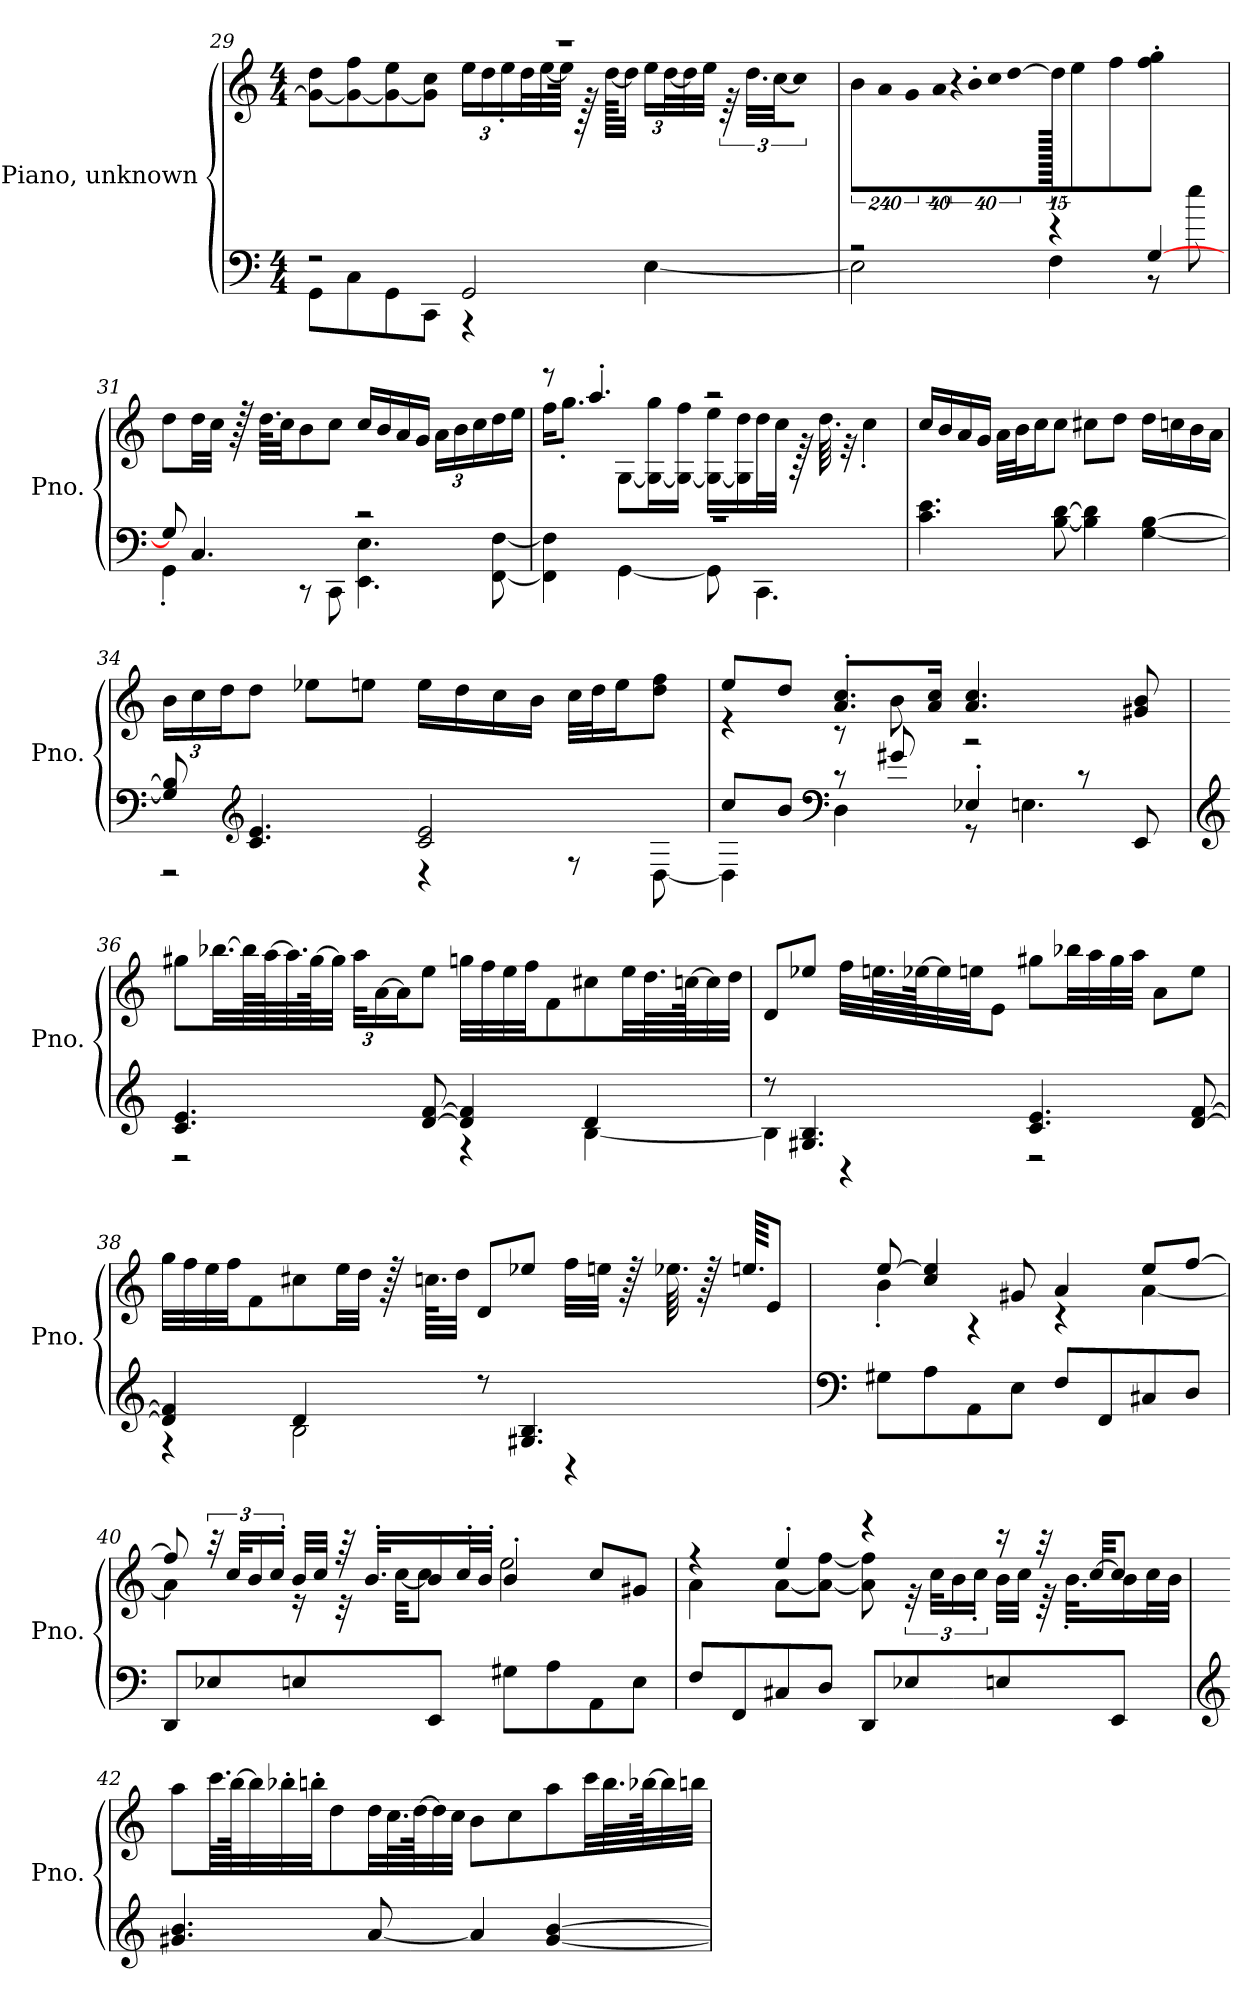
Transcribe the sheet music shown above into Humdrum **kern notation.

**kern	**kern
*part1	*part1
*staff2	*staff1
*I"Piano, unknown	*
*I'Pno.	*
!!LO:LB:g=z
*clefF4	*clefG2
*k[]	*k[]
*M4/4	*M4/4
=29	=29
*^	*^
2r	8GG\L	1r	8g\_ 8dd\L
.	8C\	.	8g\_ 8ff\
.	8GG\	.	8g\_ 8ee\
.	8CC\J	.	8g\] 8cc\J
*	*	*	*Xbrackettup
2GG/	4r	.	24ee\LL
.	.	.	24dd\
.	.	.	24ee'\
.	.	.	32dd\L
.	.	.	[32ee\
.	.	.	64ee\JJJk]
.	.	.	128r
.	.	.	[128dd\KKLLL
.	.	.	32dd\JJJ]
.	[4E\	.	24ee\LL
.	.	.	[48dd\L
.	.	.	32dd\]
.	.	.	32ee\JJJ
*	*	*	*brackettup
.	.	.	96r
.	.	.	48.dd\LLL
.	.	.	[48cc\J
.	.	.	16cc\JJ]
=30	=30	=30	=30
!	!	!LO:N:vis=16	!
*	*	*v	*v
2r	2E\]	1920%137b/LL
!	!	!LO:N:vis=16
.	.	1920%137a/
!	!	!LO:N:vis=16
.	.	1920%137g/
!	!	!LO:N:vis=32
.	.	640%23a/JJk
!	!	!LO:N:vis=32
.	.	640%23r
!	!	!LO:N:vis=32
.	.	640%23b'\LLL
!	!	!LO:N:vis=32
.	.	640%23cc\JJ
.	.	[640%91dd\
4r	4F\	1920dd\]
.	.	8ee\L
.	.	8ff\J
[4G/	8r	.
.	.	4ff\' 4gg\'
.	8ee\	.
1920ryy	1920ryy	.
!!LO:LB:g=z
=31	=31	=31
8G/]	4GG'\	8dd\L
4.C/	.	32dd\LL
.	.	32cc\JJJ
.	.	128r
.	.	64.dd\KLLL
.	.	32cc\JJ
.	8r	8b\
.	8CC\	8cc\J
2r	4.EE\ 4.E\	16cc/LL
.	.	16b/
.	.	16a/
.	.	16g/JJ
*	*	*Xbrackettup
.	.	24a\LL
.	.	24b\
.	.	24cc\
.	[8FF\ [8F\	16dd\
.	.	16ee\JJ
=32	=32	=32
*	*	*^
1r	4FF\] 4F\]	8r	16ff\KL
.	.	.	8.gg'\J
.	.	4.aa'/	.
.	[4GG\	.	[8G\L
.	.	.	16G\_ 16gg\L
.	.	.	16G\_ 16ff\JJ
.	8GG\]	2r	16G\_ 16ee\LL
.	.	.	16G\] 16dd\
.	4.CC\	.	32dd\L
.	.	.	32cc\JJJ
.	.	.	128r
.	.	.	64.dd\
.	.	.	32r
.	.	.	4cc'\
*v	*v	*	*
*	*v	*v
!!LO:LB:g=z
=33	=33
4.c\ 4.e\	16cc/LL
.	16b/
.	16a/
.	16g/JJ
.	32a\LLL
.	32b\J
.	16cc\J
[8B\ [8d\	8cc\J
4B\] 4d\]	8cc#X\L
.	8dd\J
[4G\ [4B\	16dd\LL
.	16ccn\
.	16b\
.	16a\JJ
=34	=34
*^	*
8G/] 8B/]	2r	24b\LL
.	.	24cc\
.	.	24dd\J
*clefG2	*	*
4.c/ 4.e/	.	8dd\J
.	.	8ee-X\L
.	.	8een\J
2c/ 2e/	4r	16ee\LL
.	.	16dd\
.	.	16cc\
.	.	16b\JJ
.	8r	32cc\LLL
.	.	32dd\J
.	.	16ee\J
.	[8D\	8dd\ 8ff\J
=35	=35	=35
*	*	*^
8cc/L	4D\]	8ee/L	4r
8b/J	.	8dd/J	.
*clefF4	*	*	*
8r	4D\	8.a/' 8.cc/'L	8r
8g#X/	.	.	8b\
.	.	16a/ 16cc/Jk	.
4E-X'/	8r	4.a/ 4.cc/	2r
.	4.En\	.	.
8r	.	.	.
8EE/	.	8g#X/ 8b/	.
*	*	*v	*v
!!LO:LB:g=z
=36	=36	=36
*clefG2	*	*
4.c/ 4.e/	2r	8gg#X\L
.	.	[32.bb-X\LL
.	.	128bb-\LL]
.	.	[128aa\J
.	.	64.aa\]
.	.	[128gg#\JK
.	.	32gg#\JJJ]
.	.	48aa\KLL
.	.	[24a\
.	.	16a\J]
[8d/ [8f/	.	8ee\J
4d/] 4f/]	4r	32ggn\LLL
.	.	32ff\
.	.	32ee\
.	.	32ff\JJ
.	.	8f\
4d/	[4B\	8cc#X\
.	.	32ee\LL
.	.	64.dd\L
.	.	[128ccn\JK
.	.	32cc\]
.	.	32dd\JJJ
!!LO:PB:g=z
=37	=37	=37
8r	4B\]	8d/L
4.G#X/ 4.B/	.	8ee-X/J
.	4r	32ff\LLL
.	.	64.een\L
.	.	[128ee-X\JK
.	.	32ee-\]
.	.	32een\JJ
.	.	8e\J
4.c/ 4.e/	2r	8gg#X\L
.	.	32bb-X\LL
.	.	32aa\
.	.	32gg#\
.	.	32aa\JJJ
.	.	8a\L
[8d/ [8f/	.	8ee\J
=38	=38	=38
4d/] 4f/]	4r	32gg\LLL
.	.	32ff\
.	.	32ee\
.	.	32ff\JJ
.	.	8f\
4d/	2B\	8cc#X\
.	.	32ee\LL
.	.	32dd\JJJ
.	.	128r
.	.	64.ccn\KLLL
.	.	32dd\JJJ
8r	.	8d/L
4.G#X/ 4.B/	.	8ee-X/J
.	4r	32ff\LLL
.	.	32een\JJJ
.	.	128r
.	.	64.ee-X\
.	.	128r
.	.	64.een/KKKL
.	.	8e/J
*v	*v	*
!!LO:LB:g=z
=39	=39
*clefF4	*
*	*^
8G#X\L	[8ee/	4b'\
8A\	4cc/ 4ee/]	.
8AA\	.	4r
8E\J	8g#X/	.
8F/L	4a/	4r
8FF/	.	.
8C#X/	8ee/L	[4a\
8D/J	[8ff/J	.
=40	=40	=40
8DD/L	8ff/]	4a\]
*	*brackettup	*
8E-X/	48r	.
.	48cc/KLL	.
.	24b/	.
.	24cc'/JJ	.
8En/	32b/LLL	16r
.	32cc/JJJ	.
.	64r	32r
.	32.b'/KLL	.
.	.	[32cc\KKL
8EE/J	16b/	8cc\J]
.	32cc'/L	.
.	32b'/JJJ	.
8G#X\L	4b'/	2ee\
8A\	.	.
8AA\	8cc/L	.
8E\J	8g#X/J	.
!!LO:LB:g=z	!!
=41	=41	=41
8F/L	4r	4a\
8FF/	.	.
8C#X/	4ee'/	[8a\L
8D/J	.	8a\_ [8ff\J
8DD/L	4r	8a\] 8ff\]
8E-X/	.	48r
.	.	48cc\KLL
.	.	24b\
.	.	24cc'\JJ
8En/	16r	32b\LLL
.	.	32cc\JJJ
.	32r	64r
.	.	32.b'\KLL
.	[32cc/KKL	.
8EE/J	8cc/J]	16b\
.	.	32cc\L
.	.	32b\JJJ
*	*v	*v
!!LO:LB:g=z
=42	=42
*clefG2	*
4.g#X/ 4.b/	8aa\L
.	64.ccc\LLL
.	[128bb\JK
.	32bb\]
.	32bb-X'\
.	32bbn'\JJ
.	8dd\
[8a/	32dd\LL
.	64.cc\L
.	[128dd\JK
.	32dd\]
.	32cc\JJJ
4a/]	8b\L
.	8cc\
[4g#/ [4b/	8aa\
.	32ccc\LL
.	64.bb\L
.	[128bb-X\JK
.	32bb-\]
.	32bbn\JJJ
=	=
*-	*-
